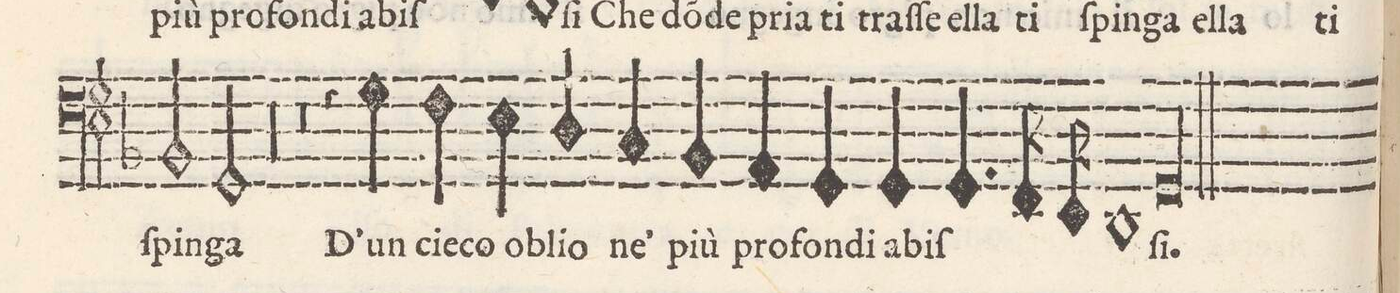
**kern	**text
*I"BASSO	*
*clefF4	*
*k[b-]	*
*met(C)	*
*M2/1	*
2BB-/	ſpin-
2GG/	-ga
=31-	=31-
00r	.
=32-	=32-
=33-	=33-
0r	.
=34-	=34-
4r	.
4G\	D'un
4F\	cie-
4Eny\	co o-
4D/	-blio
4C/	ne'
4BB-/	più
4AA/	pro-
=35-	=35-
4GG/	-fon-
4GG/	di a-
4.GG/	-biſ-
16FF/	.
16EE/	.
1DD	-ſi.
=36-	=36-
0GG	.
=||	=||
*-	*-
